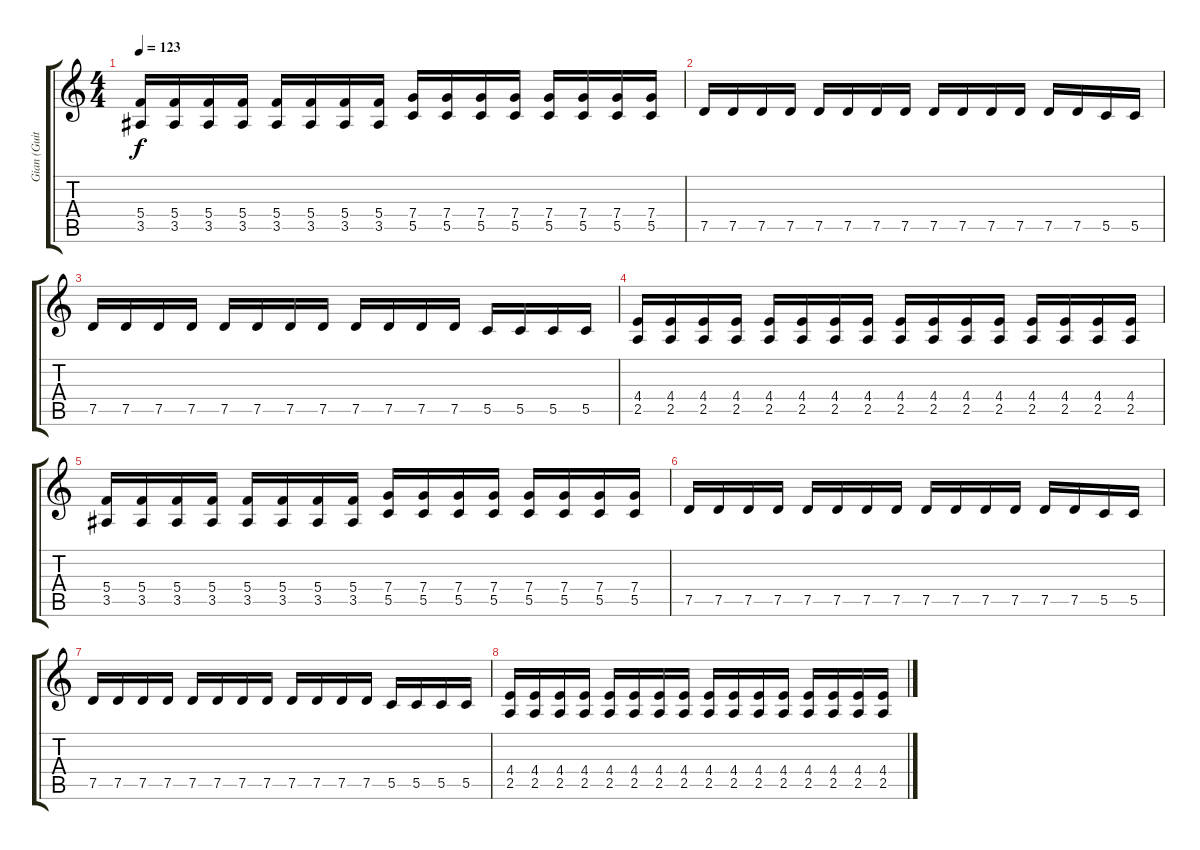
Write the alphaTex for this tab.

\track ("Gian (Guitar)" "Gian (Guit") {instrument distortionguitar}
\staff {score tabs}
\tuning (D4 A3 F3 C3 G2 D2) {hide}
\ts (4 4)
\tempo 123
\clef g2
\ks c
(5.4 3.5).16{dy f} (5.4 3.5).16 (5.4 3.5).16 (5.4 3.5).16 (5.4 3.5).16 (5.4 3.5).16 (5.4 3.5).16 (5.4 3.5).16 (7.4 5.5).16 (7.4 5.5).16 (7.4 5.5).16 (7.4 5.5).16 (7.4 5.5).16 (7.4 5.5).16 (7.4 5.5).16 (7.4 5.5).16 |
7.5.16 7.5.16 7.5.16 7.5.16 7.5.16 7.5.16 7.5.16 7.5.16 7.5.16 7.5.16 7.5.16 7.5.16 7.5.16 7.5.16 5.5.16 5.5.16 |
7.5.16 7.5.16 7.5.16 7.5.16 7.5.16 7.5.16 7.5.16 7.5.16 7.5.16 7.5.16 7.5.16 7.5.16 5.5.16 5.5.16 5.5.16 5.5.16 |
(4.4 2.5).16 (4.4 2.5).16 (4.4 2.5).16 (4.4 2.5).16 (4.4 2.5).16 (4.4 2.5).16 (4.4 2.5).16 (4.4 2.5).16 (4.4 2.5).16 (4.4 2.5).16 (4.4 2.5).16 (4.4 2.5).16 (4.4 2.5).16 (4.4 2.5).16 (4.4 2.5).16 (4.4 2.5).16 |
(5.4 3.5).16 (5.4 3.5).16 (5.4 3.5).16 (5.4 3.5).16 (5.4 3.5).16 (5.4 3.5).16 (5.4 3.5).16 (5.4 3.5).16 (7.4 5.5).16 (7.4 5.5).16 (7.4 5.5).16 (7.4 5.5).16 (7.4 5.5).16 (7.4 5.5).16 (7.4 5.5).16 (7.4 5.5).16 |
7.5.16 7.5.16 7.5.16 7.5.16 7.5.16 7.5.16 7.5.16 7.5.16 7.5.16 7.5.16 7.5.16 7.5.16 7.5.16 7.5.16 5.5.16 5.5.16 |
7.5.16 7.5.16 7.5.16 7.5.16 7.5.16 7.5.16 7.5.16 7.5.16 7.5.16 7.5.16 7.5.16 7.5.16 5.5.16 5.5.16 5.5.16 5.5.16 |
(4.4 2.5).16 (4.4 2.5).16 (4.4 2.5).16 (4.4 2.5).16 (4.4 2.5).16 (4.4 2.5).16 (4.4 2.5).16 (4.4 2.5).16 (4.4 2.5).16 (4.4 2.5).16 (4.4 2.5).16 (4.4 2.5).16 (4.4 2.5).16 (4.4 2.5).16 (4.4 2.5).16 (4.4 2.5).16
